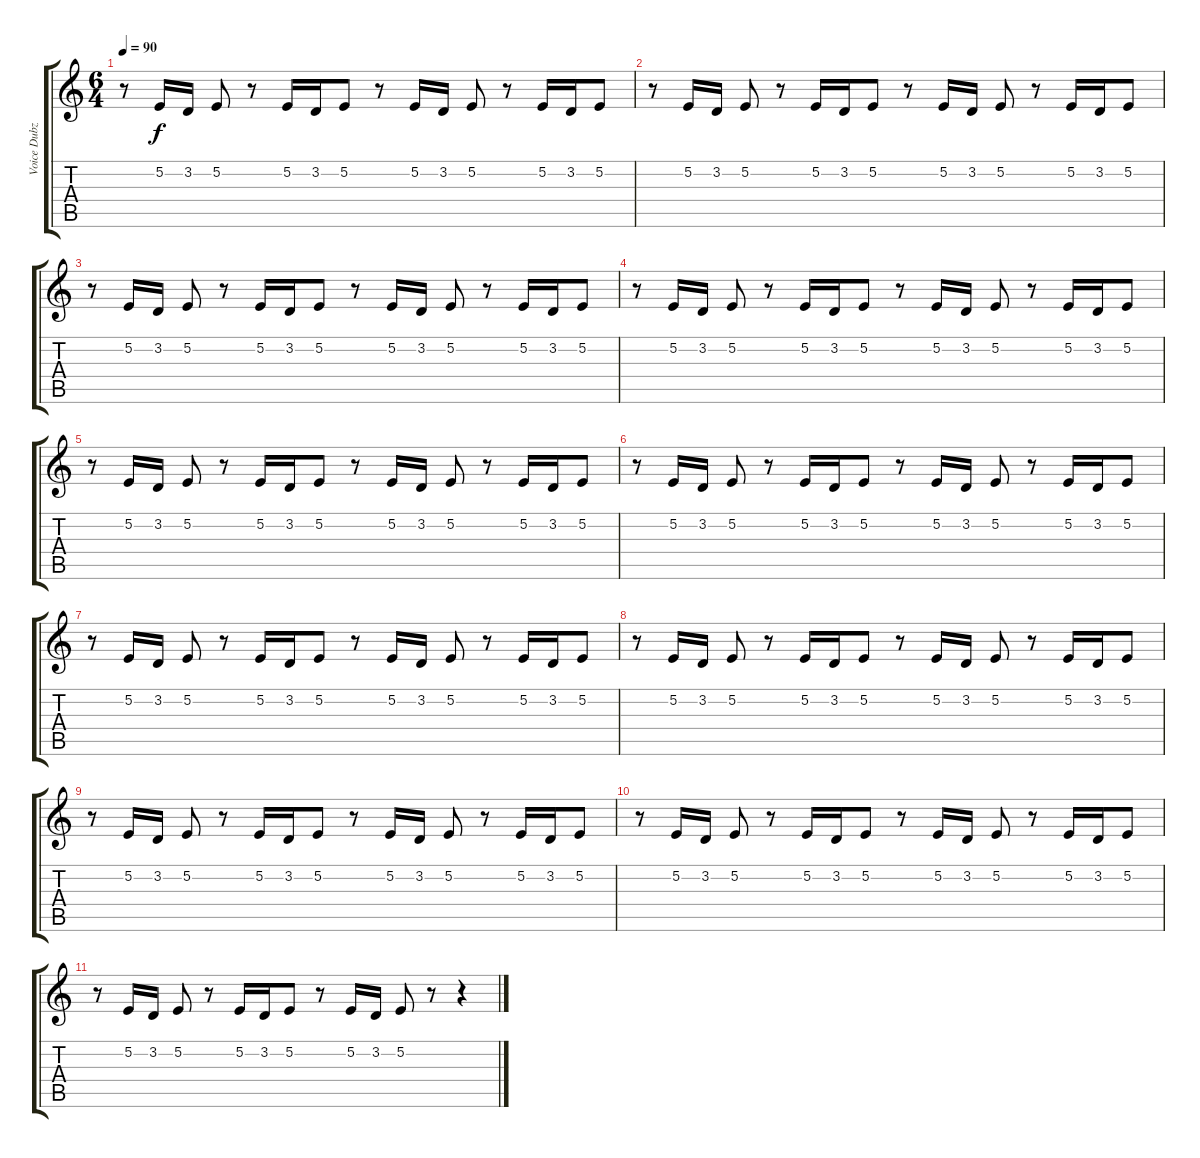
\track ("Voice Dubz" "Voice Dubz") {instrument oboe}
\staff {score tabs}
\tuning (E4 B3 G3 D3 A2 D2) {hide}
\ts (6 4)
\tempo 90
\clef g2
\ks c
r.8{dy f} 5.2.16{volume 8} 3.2.16 5.2.8 r.8 5.2.16 3.2.16 5.2.8 r.8 5.2.16 3.2.16 5.2.8 r.8 5.2.16 3.2.16 5.2.8 |
r.8 5.2.16{volume 13} 3.2.16 5.2.8 r.8 5.2.16 3.2.16 5.2.8 r.8 5.2.16 3.2.16 5.2.8 r.8 5.2.16 3.2.16 5.2.8 |
r.8 5.2.16{volume 13} 3.2.16 5.2.8 r.8 5.2.16 3.2.16 5.2.8 r.8 5.2.16 3.2.16 5.2.8 r.8 5.2.16 3.2.16 5.2.8 |
r.8 5.2.16{volume 8} 3.2.16 5.2.8 r.8 5.2.16 3.2.16 5.2.8 r.8 5.2.16 3.2.16 5.2.8 r.8 5.2.16 3.2.16 5.2.8 |
r.8 5.2.16{volume 8} 3.2.16 5.2.8 r.8 5.2.16 3.2.16 5.2.8 r.8 5.2.16 3.2.16 5.2.8 r.8 5.2.16 3.2.16 5.2.8 |
r.8 5.2.16{volume 13} 3.2.16 5.2.8 r.8 5.2.16 3.2.16 5.2.8 r.8 5.2.16 3.2.16 5.2.8 r.8 5.2.16 3.2.16 5.2.8 |
r.8 5.2.16{volume 13} 3.2.16 5.2.8 r.8 5.2.16 3.2.16 5.2.8 r.8 5.2.16 3.2.16 5.2.8 r.8 5.2.16 3.2.16 5.2.8 |
r.8 5.2.16{volume 8} 3.2.16 5.2.8 r.8 5.2.16 3.2.16 5.2.8 r.8 5.2.16 3.2.16 5.2.8 r.8 5.2.16 3.2.16 5.2.8 |
r.8 5.2.16{volume 8} 3.2.16 5.2.8 r.8 5.2.16 3.2.16 5.2.8 r.8 5.2.16 3.2.16 5.2.8 r.8 5.2.16 3.2.16 5.2.8 |
r.8 5.2.16{volume 13} 3.2.16 5.2.8 r.8 5.2.16 3.2.16 5.2.8 r.8 5.2.16 3.2.16 5.2.8 r.8 5.2.16 3.2.16 5.2.8 |
r.8 5.2.16{volume 13} 3.2.16 5.2.8 r.8 5.2.16 3.2.16 5.2.8 r.8 5.2.16 3.2.16 5.2.8 r.8 r.4
